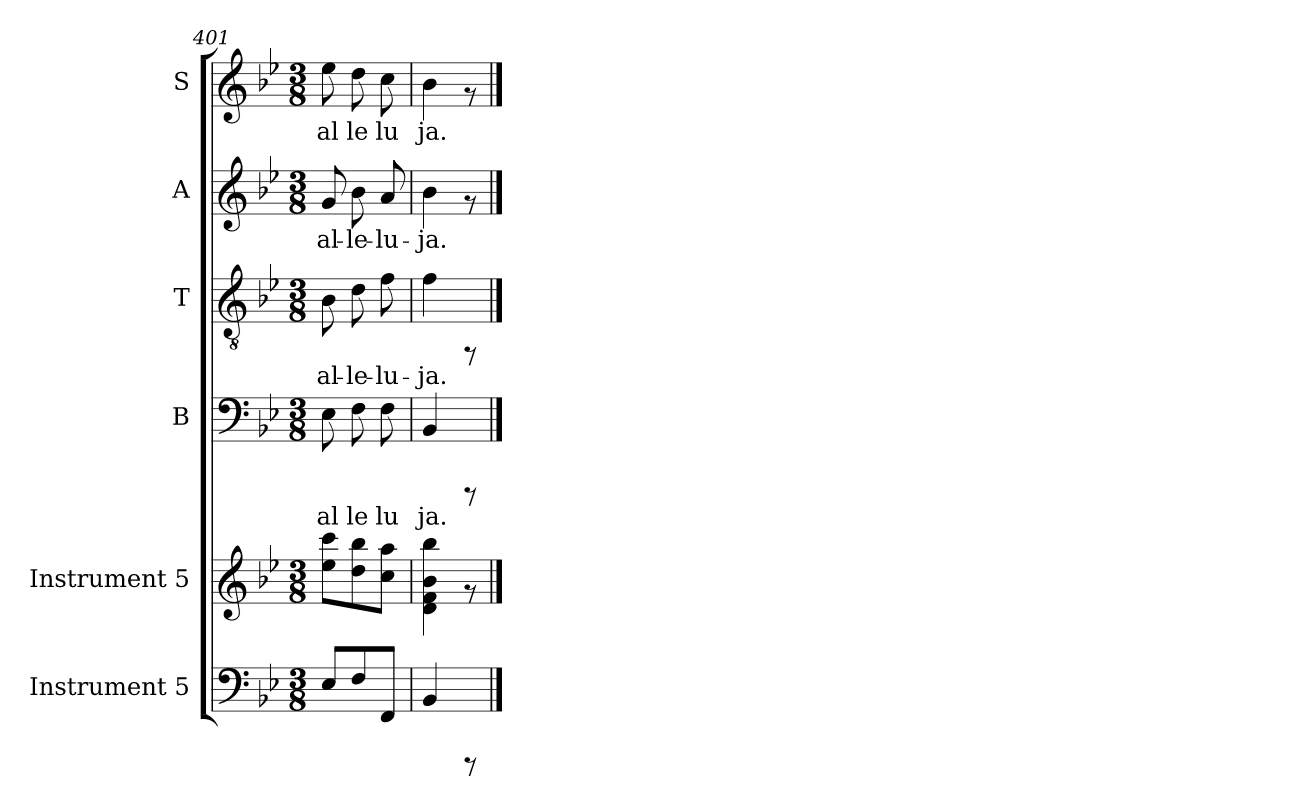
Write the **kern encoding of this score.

**kern	**kern	**kern	**text	**kern	**text	**kern	**text	**kern	**text
*part6	*part5	*part4	*part4	*part3	*part3	*part2	*part2	*part1	*part1
*staff6	*staff5	*staff4	*staff4	*staff3	*staff3	*staff2	*staff2	*staff1	*staff1
*I"Instrument 5	*I"Instrument 5	*I"B	*	*I"T	*	*I"A	*	*I"S	*
*	*	*I'B	*	*I'T	*	*I'A	*	*I'S	*
*clefF4	*clefG2	*clefF4	*	*clefGv2	*	*clefG2	*	*clefG2	*
*k[b-e-]	*k[b-e-]	*k[b-e-]	*	*k[b-e-]	*	*k[b-e-]	*	*k[b-e-]	*
*B-:	*B-:	*B-:	*	*B-:	*	*B-:	*	*B-:	*
*M3/8	*M3/8	*M3/8	*	*M3/8	*	*M3/8	*	*M3/8	*
=401	=401	=401	=401	=401	=401	=401	=401	=401	=401
!	!	!	!LO:LY:b:cj	!	!LO:LY:b:cj	!	!LO:LY:b:cj	!	!LO:LY:b:cj
8E-/L	8ee-\ 8ccc\L	8E-\	al	8B-\	al-	8g/	al-	8ee-\	al
!	!	!	!LO:LY:b:cj	!	!LO:LY:b:cj	!	!LO:LY:b:cj	!	!LO:LY:b:cj
8F/	8dd\ 8bb-\	8F\	le	8d\	-le-	8b-\	-le-	8dd\	le
!	!	!	!LO:LY:b:cj	!	!LO:LY:b:cj	!	!LO:LY:b:cj	!	!LO:LY:b:cj
8FF/J	8cc\ 8aa\J	8F\	lu	8f\	-lu-	8a/	-lu-	8cc\	lu
=402	=402	=402	=402	=402	=402	=402	=402	=402	=402
!	!	!	!LO:LY:b:cj	!	!LO:LY:b:cj	!	!LO:LY:b:cj	!	!LO:LY:b:cj
4BB-/	4b-\ 4f\ 4d\ 4bb-\	4BB-/	ja.	4f\	-ja.	4b-\	-ja.	4b-\	ja.
8rCCC	8rf	8rCCC	.	8rFF	.	8rf	.	8rf	.
==	==	==	==	==	==	==	==	==	==
*-	*-	*-	*-	*-	*-	*-	*-	*-	*-
